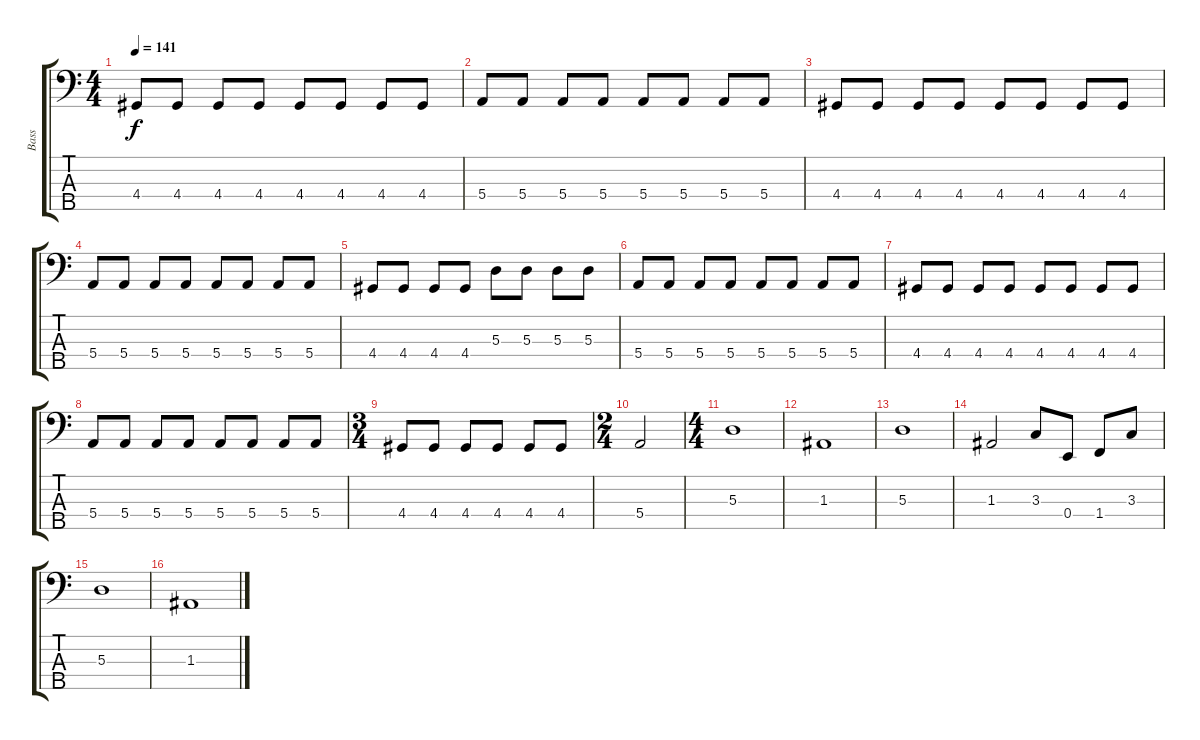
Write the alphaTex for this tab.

\track ("Bass" "Bass") {instrument electricbassfinger}
\staff {score tabs}
\tuning (G2 D2 A1 E1 B0) {hide}
\ts (4 4)
\tempo 141
\clef f4
\ks c
4.4.8{dy f} 4.4.8 4.4.8 4.4.8 4.4.8 4.4.8 4.4.8 4.4.8 |
5.4.8 5.4.8 5.4.8 5.4.8 5.4.8 5.4.8 5.4.8 5.4.8 |
4.4.8 4.4.8 4.4.8 4.4.8 4.4.8 4.4.8 4.4.8 4.4.8 |
5.4.8 5.4.8 5.4.8 5.4.8 5.4.8 5.4.8 5.4.8 5.4.8 |
4.4.8 4.4.8 4.4.8 4.4.8 5.3.8 5.3.8 5.3.8 5.3.8 |
5.4.8 5.4.8 5.4.8 5.4.8 5.4.8 5.4.8 5.4.8 5.4.8 |
4.4.8 4.4.8 4.4.8 4.4.8 4.4.8 4.4.8 4.4.8 4.4.8 |
5.4.8 5.4.8 5.4.8 5.4.8 5.4.8 5.4.8 5.4.8 5.4.8 |
\ts (3 4)
4.4.8 4.4.8 4.4.8 4.4.8 4.4.8 4.4.8 |
\ts (2 4)
5.4.2 |
\ts (4 4)
5.3.1 |
1.3.1 |
5.3.1 |
1.3.2 3.3.8 0.4.8 1.4.8 3.3.8 |
5.3.1 |
1.3.1
